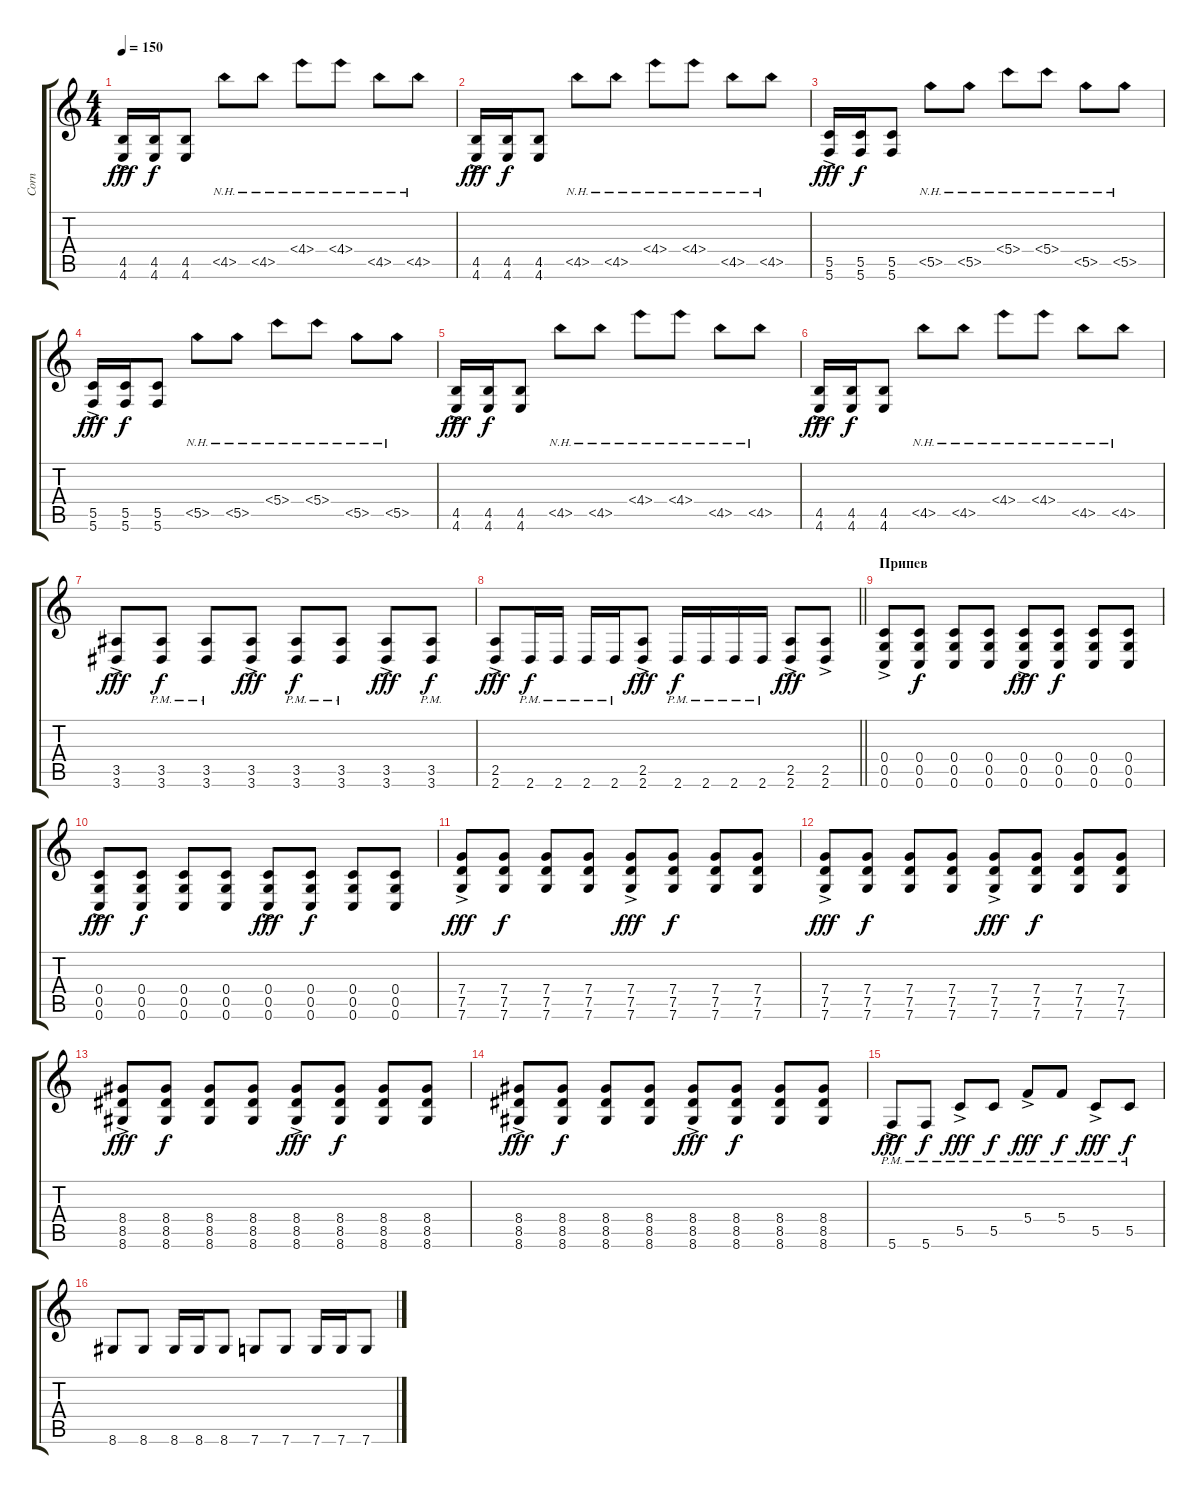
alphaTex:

\track ("Corn" "Corn") {instrument distortionguitar}
\staff {score tabs}
\tuning (D4 A3 F3 C3 G2 C2) {hide}
\ts (4 4)
\tempo 150
\clef g2
\ks c
(4.5 4.6{ac}).16{dy fff} (4.5 4.6).16{dy f} (4.5 4.6).8 4.5{nh}.8 4.5{nh}.8 4.4{nh}.8 4.4{nh}.8 4.5{nh}.8 4.5{nh}.8 |
(4.5 4.6{ac}).16{dy fff} (4.5 4.6).16{dy f} (4.5 4.6).8 4.5{nh}.8 4.5{nh}.8 4.4{nh}.8 4.4{nh}.8 4.5{nh}.8 4.5{nh}.8 |
(5.5 5.6{ac}).16{dy fff} (5.5 5.6).16{dy f} (5.5 5.6).8 5.5{nh}.8 5.5{nh}.8 5.4{nh}.8 5.4{nh}.8 5.5{nh}.8 5.5{nh}.8 |
(5.5 5.6{ac}).16{dy fff} (5.5 5.6).16{dy f} (5.5 5.6).8 5.5{nh}.8 5.5{nh}.8 5.4{nh}.8 5.4{nh}.8 5.5{nh}.8 5.5{nh}.8 |
(4.5 4.6{ac}).16{dy fff} (4.5 4.6).16{dy f} (4.5 4.6).8 4.5{nh}.8 4.5{nh}.8 4.4{nh}.8 4.4{nh}.8 4.5{nh}.8 4.5{nh}.8 |
(4.5 4.6{ac}).16{dy fff} (4.5 4.6).16{dy f} (4.5 4.6).8 4.5{nh}.8 4.5{nh}.8 4.4{nh}.8 4.4{nh}.8 4.5{nh}.8 4.5{nh}.8 |
(3.5{ac} 3.6).8{dy fff} (3.5{pm} 3.6).8{dy f} (3.5{pm} 3.6).8 (3.5{ac} 3.6).8{dy fff} (3.5{pm} 3.6).8{dy f} (3.5{pm} 3.6).8 (3.5{ac} 3.6).8{dy fff} (3.5{pm} 3.6).8{dy f} |
\barLineRight lightlight
(2.5 2.6{ac}).8{dy fff} 2.6{pm}.16{dy f} 2.6{pm}.16 2.6{pm}.16 2.6{pm}.16 (2.5{ac} 2.6).8{dy fff} 2.6{pm}.16{dy f} 2.6{pm}.16 2.6{pm}.16 2.6{pm}.16 (2.5{ac} 2.6).8{dy fff} (2.5{ac} 2.6).8 |
\section ("" "Припев")
(0.4 0.5{ac} 0.6).8 (0.4 0.5 0.6).8{dy f} (0.4 0.5 0.6).8 (0.4 0.5 0.6).8 (0.4 0.5{ac} 0.6).8{dy fff} (0.4 0.5 0.6).8{dy f} (0.4 0.5 0.6).8 (0.4 0.5 0.6).8 |
(0.4 0.5{ac} 0.6).8{dy fff} (0.4 0.5 0.6).8{dy f} (0.4 0.5 0.6).8 (0.4 0.5 0.6).8 (0.4 0.5{ac} 0.6).8{dy fff} (0.4 0.5 0.6).8{dy f} (0.4 0.5 0.6).8 (0.4 0.5 0.6).8 |
(7.4 7.5{ac} 7.6).8{dy fff} (7.4 7.5 7.6).8{dy f} (7.4 7.5 7.6).8 (7.4 7.5 7.6).8 (7.4 7.5{ac} 7.6).8{dy fff} (7.4 7.5 7.6).8{dy f} (7.4 7.5 7.6).8 (7.4 7.5 7.6).8 |
(7.4 7.5{ac} 7.6).8{dy fff} (7.4 7.5 7.6).8{dy f} (7.4 7.5 7.6).8 (7.4 7.5 7.6).8 (7.4 7.5{ac} 7.6).8{dy fff} (7.4 7.5 7.6).8{dy f} (7.4 7.5 7.6).8 (7.4 7.5 7.6).8 |
(8.4 8.5{ac} 8.6).8{dy fff} (8.4 8.5 8.6).8{dy f} (8.4 8.5 8.6).8 (8.4 8.5 8.6).8 (8.4 8.5{ac} 8.6).8{dy fff} (8.4 8.5 8.6).8{dy f} (8.4 8.5 8.6).8 (8.4 8.5 8.6).8 |
(8.4 8.5{ac} 8.6).8{dy fff} (8.4 8.5 8.6).8{dy f} (8.4 8.5 8.6).8 (8.4 8.5 8.6).8 (8.4 8.5{ac} 8.6).8{dy fff} (8.4 8.5 8.6).8{dy f} (8.4 8.5 8.6).8 (8.4 8.5 8.6).8 |
5.6{ac pm}.8{dy fff} 5.6{pm}.8{dy f} 5.5{ac pm}.8{dy fff} 5.5{pm}.8{dy f} 5.4{ac pm}.8{dy fff} 5.4{pm}.8{dy f} 5.5{ac pm}.8{dy fff} 5.5{pm}.8{dy f} |
8.6.8 8.6.8 8.6.16 8.6.16 8.6.8 7.6.8 7.6.8 7.6.16 7.6.16 7.6.8
